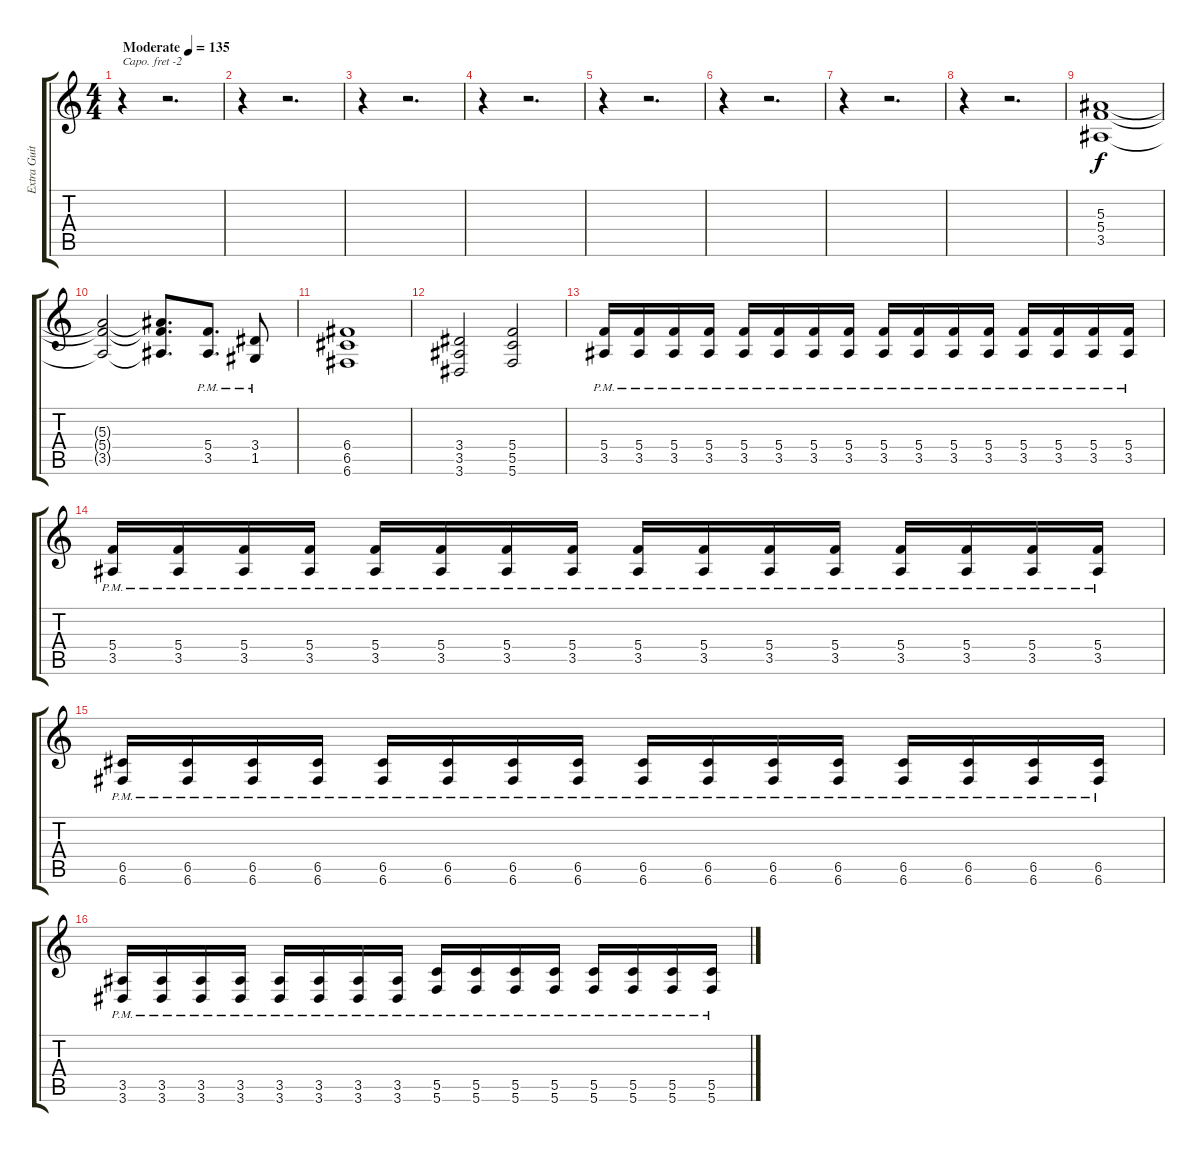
\track ("Extra Guitar" "Extra Guit") {instrument distortionguitar}
\staff {score tabs}
\capo -2
\tuning (E4 B3 G3 D3 A2 D2) {hide}
\ts (4 4)
\tempo (135 "Moderate")
\clef g2
\ks c
r.4{dy f instrument distortionguitar} r.2{d} |
r.4 r.2{d} |
r.4 r.2{d} |
r.4 r.2{d} |
r.4 r.2{d} |
r.4 r.2{d} |
r.4 r.2{d} |
r.4 r.2{d} |
(5.3 5.4 3.5).1 |
(5.3{t} 5.4{t} 3.5{t}).2 (5.3{t} 5.4{t} 3.5{t}).8{d} (5.4{pm} 3.5{pm}).8{d} (3.4{pm} 1.5{pm}).8 |
(6.4 6.5 6.6).1 |
(3.4 3.5 3.6).2 (5.4 5.5 5.6).2 |
(5.4{pm} 3.5{pm}).16 (5.4{pm} 3.5{pm}).16 (5.4{pm} 3.5{pm}).16 (5.4{pm} 3.5{pm}).16 (5.4{pm} 3.5{pm}).16 (5.4{pm} 3.5{pm}).16 (5.4{pm} 3.5{pm}).16 (5.4{pm} 3.5{pm}).16 (5.4{pm} 3.5{pm}).16 (5.4{pm} 3.5{pm}).16 (5.4{pm} 3.5{pm}).16 (5.4{pm} 3.5{pm}).16 (5.4{pm} 3.5{pm}).16 (5.4{pm} 3.5{pm}).16 (5.4{pm} 3.5{pm}).16 (5.4{pm} 3.5{pm}).16 |
(5.4{pm} 3.5{pm}).16 (5.4{pm} 3.5{pm}).16 (5.4{pm} 3.5{pm}).16 (5.4{pm} 3.5{pm}).16 (5.4{pm} 3.5{pm}).16 (5.4{pm} 3.5{pm}).16 (5.4{pm} 3.5{pm}).16 (5.4{pm} 3.5{pm}).16 (5.4{pm} 3.5{pm}).16 (5.4{pm} 3.5{pm}).16 (5.4{pm} 3.5{pm}).16 (5.4{pm} 3.5{pm}).16 (5.4{pm} 3.5{pm}).16 (5.4{pm} 3.5{pm}).16 (5.4{pm} 3.5{pm}).16 (5.4{pm} 3.5{pm}).16 |
(6.5{pm} 6.6{pm}).16 (6.5{pm} 6.6{pm}).16 (6.5{pm} 6.6{pm}).16 (6.5{pm} 6.6{pm}).16 (6.5{pm} 6.6{pm}).16 (6.5{pm} 6.6{pm}).16 (6.5{pm} 6.6{pm}).16 (6.5{pm} 6.6{pm}).16 (6.5{pm} 6.6{pm}).16 (6.5{pm} 6.6{pm}).16 (6.5{pm} 6.6{pm}).16 (6.5{pm} 6.6{pm}).16 (6.5{pm} 6.6{pm}).16 (6.5{pm} 6.6{pm}).16 (6.5{pm} 6.6{pm}).16 (6.5{pm} 6.6{pm}).16 |
(3.5{pm} 3.6{pm}).16 (3.5{pm} 3.6{pm}).16 (3.5{pm} 3.6{pm}).16 (3.5{pm} 3.6{pm}).16 (3.5{pm} 3.6{pm}).16 (3.5{pm} 3.6{pm}).16 (3.5{pm} 3.6{pm}).16 (3.5{pm} 3.6{pm}).16 (5.5{pm} 5.6{pm}).16 (5.5{pm} 5.6{pm}).16 (5.5{pm} 5.6{pm}).16 (5.5{pm} 5.6{pm}).16 (5.5{pm} 5.6{pm}).16 (5.5{pm} 5.6{pm}).16 (5.5{pm} 5.6{pm}).16 (5.5{pm} 5.6{pm}).16
